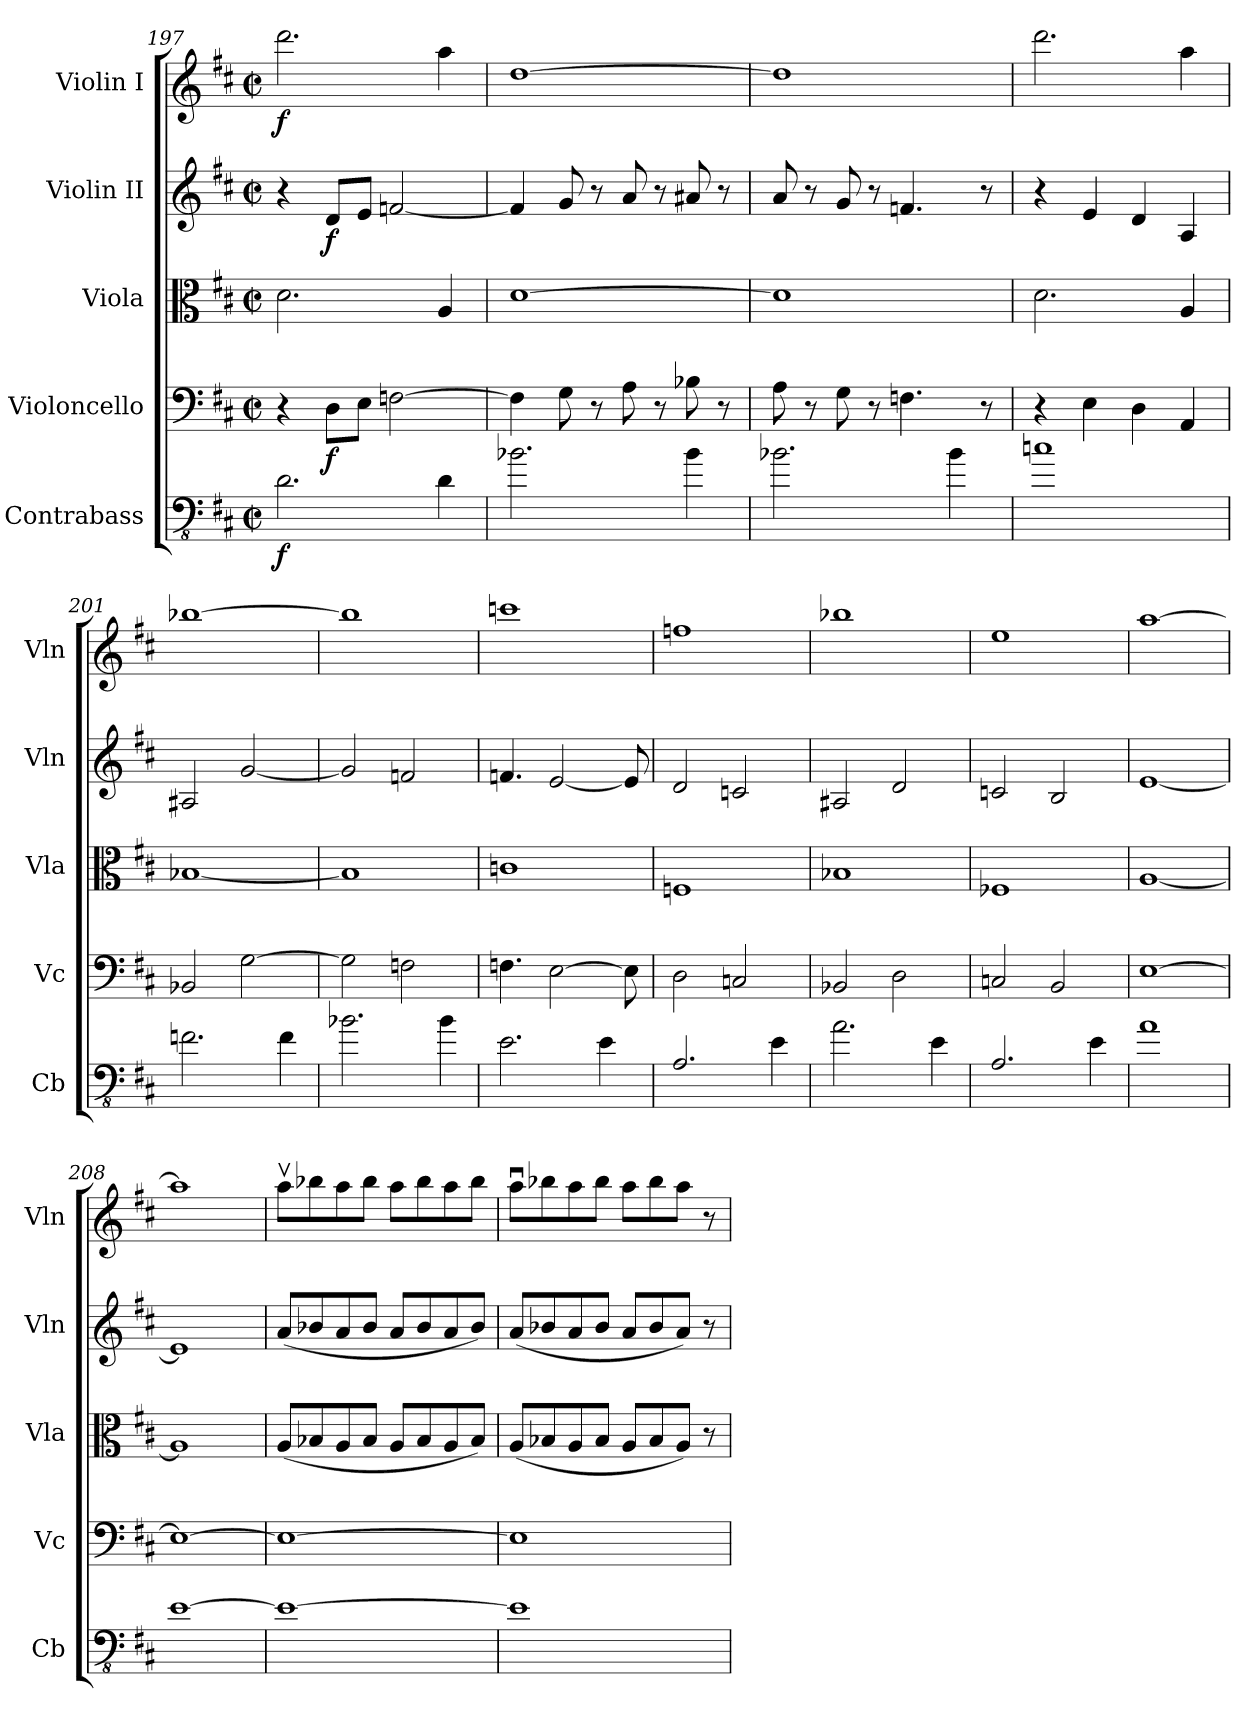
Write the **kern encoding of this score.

**kern	**dynam	**kern	**dynam	**kern	**kern	**dynam	**kern	**dynam
*part5	*part5	*part4	*part4	*part3	*part2	*part2	*part1	*part1
*staff5	*staff5	*staff4	*staff4	*staff3	*staff2	*staff2	*staff1	*staff1
*I"Contrabass	*	*I"Violoncello	*	*I"Viola	*I"Violin II	*	*I"Violin I	*
*I'Cb	*	*I'Vc	*	*I'Vla	*I'Vln	*	*I'Vln	*
*clefFv4	*	*clefF4	*	*clefC3	*clefG2	*	*clefG2	*
*ITrd7c12	*	*	*	*	*	*	*	*
*k[f#c#]	*	*k[f#c#]	*	*k[f#c#]	*k[f#c#]	*	*k[f#c#]	*
*M2/2	*	*M2/2	*	*M2/2	*M2/2	*	*M2/2	*
*met(c|)	*	*met(c|)	*	*met(c|)	*met(c|)	*	*met(c|)	*
=197	=197	=197	=197	=197	=197	=197	=197	=197
!	!LO:DY:b	!	!	!	!	!	!	!LO:DY:b
2.DD\	f	4r	.	2.d\	4r	.	2.ddd\	f
!	!	!	!LO:DY:b	!	!	!LO:DY:b	!	!
.	.	8D\L	f	.	8d/L	f	.	.
.	.	8E\J	.	.	8e/J	.	.	.
.	.	[2Fn\	.	.	[2fn/	.	.	.
4DD\	.	.	.	4A/	.	.	4aa\	.
=198	=198	=198	=198	=198	=198	=198	=198	=198
2.BB-X\	.	4F\]	.	[1d	4f/]	.	[1dd	.
.	.	8G\	.	.	8g/	.	.	.
.	.	8r	.	.	8r	.	.	.
.	.	8A\	.	.	8a/	.	.	.
.	.	8r	.	.	8r	.	.	.
4BB-\	.	8B-X\	.	.	8a#X/	.	.	.
.	.	8r	.	.	8r	.	.	.
!!LO:LB:g=z
=199	=199	=199	=199	=199	=199	=199	=199	=199
2.BB-X\	.	8A\	.	1d]	8a/	.	1dd]	.
.	.	8r	.	.	8r	.	.	.
.	.	8G\	.	.	8g/	.	.	.
.	.	8r	.	.	8r	.	.	.
.	.	4.Fn\	.	.	4.fn/	.	.	.
4BB-\	.	.	.	.	.	.	.	.
.	.	8r	.	.	8r	.	.	.
=200	=200	=200	=200	=200	=200	=200	=200	=200
1Cn	.	4r	.	2.d\	4r	.	2.ddd\	.
.	.	4E\	.	.	4e/	.	.	.
.	.	4D\	.	.	4d/	.	.	.
.	.	4AA/	.	4A/	4A/	.	4aa\	.
=201	=201	=201	=201	=201	=201	=201	=201	=201
2.FFn\	.	2BB-X/	.	[1B-X	2A#X/	.	[1bb-X	.
.	.	[2G\	.	.	[2g/	.	.	.
4FF\	.	.	.	.	.	.	.	.
=202	=202	=202	=202	=202	=202	=202	=202	=202
2.BB-X\	.	2G\]	.	1B-]	2g/]	.	1bb-]	.
.	.	2Fn\	.	.	2fn/	.	.	.
4BB-\	.	.	.	.	.	.	.	.
=203	=203	=203	=203	=203	=203	=203	=203	=203
2.EE\	.	4.Fn\	.	1cn	4.fn/	.	1cccn	.
.	.	[2E\	.	.	[2e/	.	.	.
4EE\	.	.	.	.	.	.	.	.
.	.	8E\]	.	.	8e/]	.	.	.
=204	=204	=204	=204	=204	=204	=204	=204	=204
2.AAA/	.	2D\	.	1Fn	2d/	.	1ffn	.
.	.	2Cn/	.	.	2cn/	.	.	.
4EE\	.	.	.	.	.	.	.	.
=205	=205	=205	=205	=205	=205	=205	=205	=205
2.AA\	.	2BB-X/	.	1B-X	2A#X/	.	1bb-X	.
.	.	2D\	.	.	2d/	.	.	.
4EE\	.	.	.	.	.	.	.	.
=206	=206	=206	=206	=206	=206	=206	=206	=206
2.AAA/	.	2Cn/	.	1F-X	2cn/	.	1ee	.
.	.	2BB/	.	.	2B/	.	.	.
4EE\	.	.	.	.	.	.	.	.
=207	=207	=207	=207	=207	=207	=207	=207	=207
1AA	.	[1E	.	[1A	[1e	.	[1aa	.
=208	=208	=208	=208	=208	=208	=208	=208	=208
[1EE	.	1E_	.	1A]	1e]	.	1aa]	.
!!LO:PB:g=z
=209	=209	=209	=209	=209	=209	=209	=209	=209
1EE_	.	1E_	.	(8A/L	(8a/L	.	8aav\L	.
.	.	.	.	8B-X/	8b-X/	.	8bb-X\	.
.	.	.	.	8A/	8a/	.	8aa\	.
.	.	.	.	8B-/J	8b-/J	.	8bb-\J	.
.	.	.	.	8A/L	8a/L	.	8aa\L	.
.	.	.	.	8B-/	8b-/	.	8bb-\	.
.	.	.	.	8A/	8a/	.	8aa\	.
.	.	.	.	8B-/J)	8b-/J)	.	8bb-\J	.
=210	=210	=210	=210	=210	=210	=210	=210	=210
1EE]	.	1E]	.	(8A/L	(8a/L	.	8aau\L	.
.	.	.	.	8B-X/	8b-X/	.	8bb-X\	.
.	.	.	.	8A/	8a/	.	8aa\	.
.	.	.	.	8B-/J	8b-/J	.	8bb-\J	.
.	.	.	.	8A/L	8a/L	.	8aa\L	.
.	.	.	.	8B-/	8b-/	.	8bb-\	.
.	.	.	.	8A/J)	8a/J)	.	8aa\J	.
.	.	.	.	8r	8r	.	8r	.
=	=	=	=	=	=	=	=	=
*-	*-	*-	*-	*-	*-	*-	*-	*-
